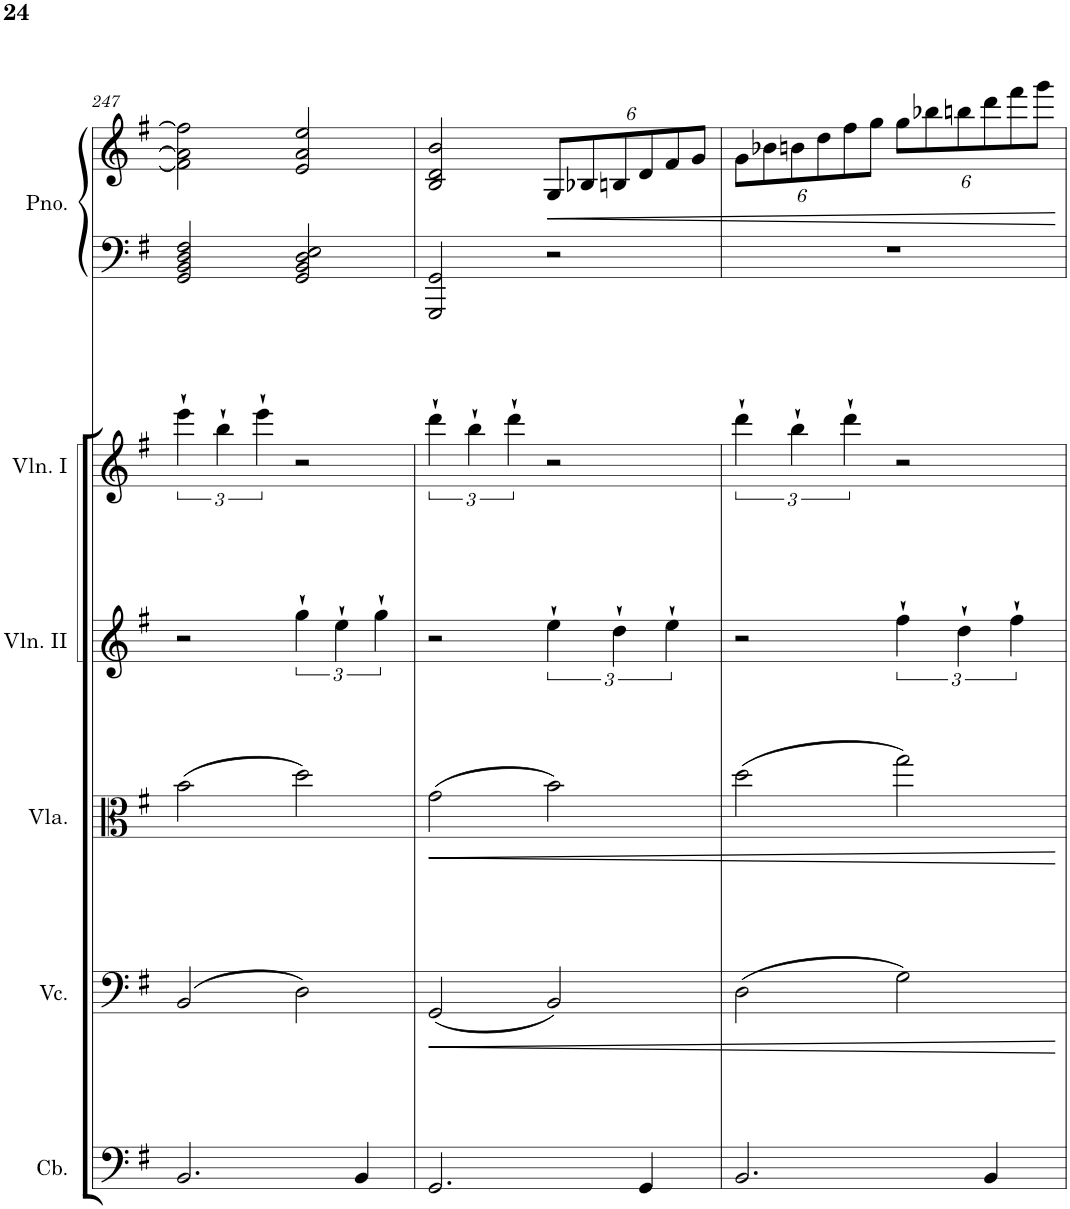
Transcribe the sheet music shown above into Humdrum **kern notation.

**kern	**kern	**dynam	**kern	**dynam	**kern	**kern	**kern	**kern	**dynam
*part6	*part5	*part5	*part4	*part4	*part3	*part2	*part1	*part1	*part1
*staff7	*staff6	*staff6	*staff5	*staff5	*staff4	*staff3	*staff2	*staff1	*staff1/2
*I"Contrabass	*I"Violoncello	*	*I"Viola	*	*I"Violin II	*I"Violin I	*I"Piano	*	*
*I'Cb.	*I'Vc.	*	*I'Vla.	*	*I'Vln. II	*I'Vln. I	*I'Pno.	*	*
!!LO:PB:g=z
*clefF4	*clefF4	*	*clefC3	*	*clefG2	*clefG2	*clefF4	*clefG2	*
*Trd7c12	*	*	*	*	*	*	*	*	*
*k[f#]	*k[f#]	*	*k[f#]	*	*k[f#]	*k[f#]	*k[f#]	*k[f#]	*
*M2/2	*M2/2	*	*M2/2	*	*M2/2	*M2/2	*M2/2	*M2/2	*
*met(c|)	*met(c|)	*	*met(c|)	*	*met(c|)	*met(c|)	*met(c|)	*met(c|)	*
=247	=247	=247	=247	=247	=247	=247	=247	=247	=247
2.BB/	(2BB/	.	(2b\	.	2r	6eee`\	2GG/ 2BB/ 2D/ 2F#/	2f#\] 2a\] 2ff#\]	.
.	.	.	.	.	.	6bb`\	.	.	.
.	.	.	.	.	.	6eee`\	.	.	.
.	2D\)	.	2dd\)	.	6gg`\	2r	2GG/ 2BB/ 2D/ 2E/	2e/ 2a/ 2ee/	.
.	.	.	.	.	6ee`\	.	.	.	.
4BB/	.	.	.	.	.	.	.	.	.
.	.	.	.	.	6gg`\	.	.	.	.
=248	=248	=248	=248	=248	=248	=248	=248	=248	=248
!	!	!LO:HP:b	!	!LO:HP:b	!	!	!	!	!
2.GG/	(2GG/	<	(2g\	<	2r	6ddd`\	2GGG/ 2GG/	2B/ 2d/ 2b/	.
.	.	.	.	.	.	6bb`\	.	.	.
.	.	.	.	.	.	6ddd`\	.	.	.
*	*	*	*	*	*	*	*	*Xbrackettup	*
!	!	!	!	!	!	!	!	!	!LO:HP:b
.	2BB/)	.	2b\)	.	6ee`\	2r	2r	12G/L	<
.	.	.	.	.	.	.	.	12B-X/	.
.	.	.	.	.	6dd`\	.	.	12Bn/	.
4GG/	.	.	.	.	.	.	.	12d/	.
.	.	.	.	.	6ee`\	.	.	12f#/	.
.	.	.	.	.	.	.	.	12g/J	.
=249	=249	=249	=249	=249	=249	=249	=249	=249	=249
2.BB/	(2D\	.	(2dd\	.	2r	6ddd`\	1r	12g\L	.
.	.	.	.	.	.	.	.	12b-X\	.
.	.	.	.	.	.	6bb`\	.	12bn\	.
.	.	.	.	.	.	.	.	12dd\	.
.	.	.	.	.	.	6ddd`\	.	12ff#\	.
.	.	.	.	.	.	.	.	12gg\J	.
.	2G\)	.	2gg\)	.	6ff#`\	2r	.	12gg\L	.
.	.	.	.	.	.	.	.	12bb-X\	.
.	.	.	.	.	6dd`\	.	.	12bbn\	.
4BB/	.	.	.	.	.	.	.	12ddd\	.
.	.	.	.	.	6ff#`\	.	.	12fff#\	.
.	.	.	.	.	.	.	.	12ggg\J	.
.	.	[	.	[	.	.	.	.	[
=	=	=	=	=	=	=	=	=	=
*-	*-	*-	*-	*-	*-	*-	*-	*-	*-
